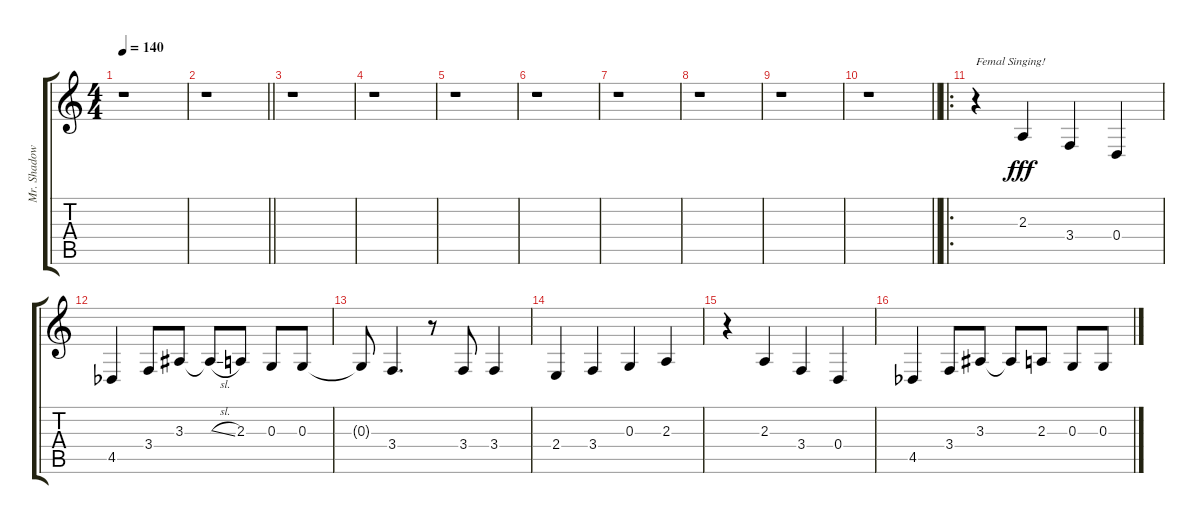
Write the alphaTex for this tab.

\track ("" "Mr. Shadow") {instrument tenorsax}
\staff {score tabs}
\tuning (E4 B3 G3 D3 A2 D2) {hide}
\ts (4 4)
\tempo 140
\clef g2
\ks c
r.1{dy fff} |
\barLineRight lightlight
r.1 |
r.1 |
r.1 |
r.1 |
r.1 |
r.1 |
r.1 |
r.1 |
\barLineRight lightlight
r.1 |
\ro
r.4{txt "Femal Singing!" volume 14 instrument sopranosax} 2.3.4 3.4.4 0.4.4 |
4.5{acc b}.4 3.4.8 3.3.8 3.3{sl t}.8 2.3.8 0.3.8 0.3.8 |
0.3{t}.8 3.4.4{d} r.8 3.4.8 3.4.4 |
2.4.4 3.4.4 0.3.4 2.3.4 |
r.4 2.3.4 3.4.4 0.4.4 |
4.5{acc b}.4 3.4.8 3.3.8 3.3{t}.8 2.3.8 0.3.8 0.3.8
